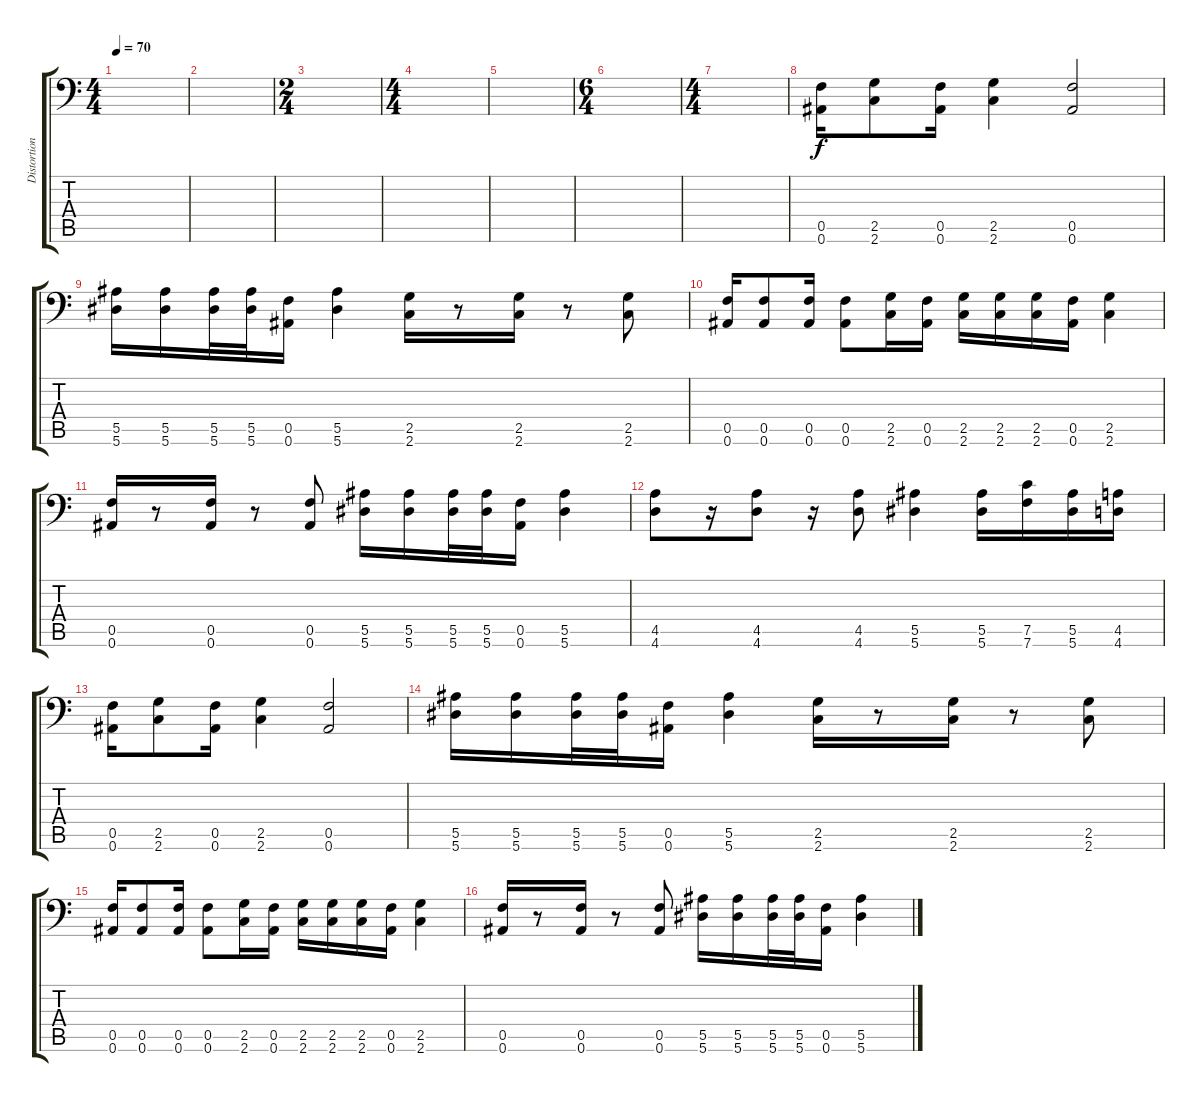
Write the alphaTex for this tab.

\track ("Distortion 4" "Distortion") {instrument distortionguitar}
\staff {score tabs}
\tuning (C4 G3 Eb3 Bb2 F2 Bb1) {hide}
\ts (4 4)
\tempo 70
\clef f4
\ks c
|
|
\ts (2 4)
|
\ts (4 4)
|
|
\ts (6 4)
|
\ts (4 4)
|
(0.5 0.6).16 (2.5 2.6).8 (0.5 0.6).16 (2.5 2.6).4 (0.5 0.6).2 |
(5.5 5.6).16 (5.5 5.6).16 (5.5 5.6).32 (5.5 5.6).32 (0.5 0.6).16 (5.5 5.6).4 (2.5 2.6).16 r.8 (2.5 2.6).16 r.8 (2.5 2.6).8 |
(0.5 0.6).16 (0.5 0.6).8 (0.5 0.6).16 (0.5 0.6).8 (2.5 2.6).16 (0.5 0.6).16 (2.5 2.6).16 (2.5 2.6).16 (2.5 2.6).16 (0.5 0.6).16 (2.5 2.6).4 |
(0.5 0.6).16 r.8 (0.5 0.6).16 r.8 (0.5 0.6).8 (5.5 5.6).16 (5.5 5.6).16 (5.5 5.6).32 (5.5 5.6).32 (0.5 0.6).16 (5.5 5.6).4 |
(4.5 4.6).8 r.16 (4.5 4.6).8 r.16 (4.5 4.6).8 (5.5 5.6).4 (5.5 5.6).16 (7.5 7.6).16 (5.5 5.6).16 (4.5 4.6).16 |
(0.5 0.6).16 (2.5 2.6).8 (0.5 0.6).16 (2.5 2.6).4 (0.5 0.6).2 |
(5.5 5.6).16 (5.5 5.6).16 (5.5 5.6).32 (5.5 5.6).32 (0.5 0.6).16 (5.5 5.6).4 (2.5 2.6).16 r.8 (2.5 2.6).16 r.8 (2.5 2.6).8 |
(0.5 0.6).16 (0.5 0.6).8 (0.5 0.6).16 (0.5 0.6).8 (2.5 2.6).16 (0.5 0.6).16 (2.5 2.6).16 (2.5 2.6).16 (2.5 2.6).16 (0.5 0.6).16 (2.5 2.6).4 |
(0.5 0.6).16 r.8 (0.5 0.6).16 r.8 (0.5 0.6).8 (5.5 5.6).16 (5.5 5.6).16 (5.5 5.6).32 (5.5 5.6).32 (0.5 0.6).16 (5.5 5.6).4
